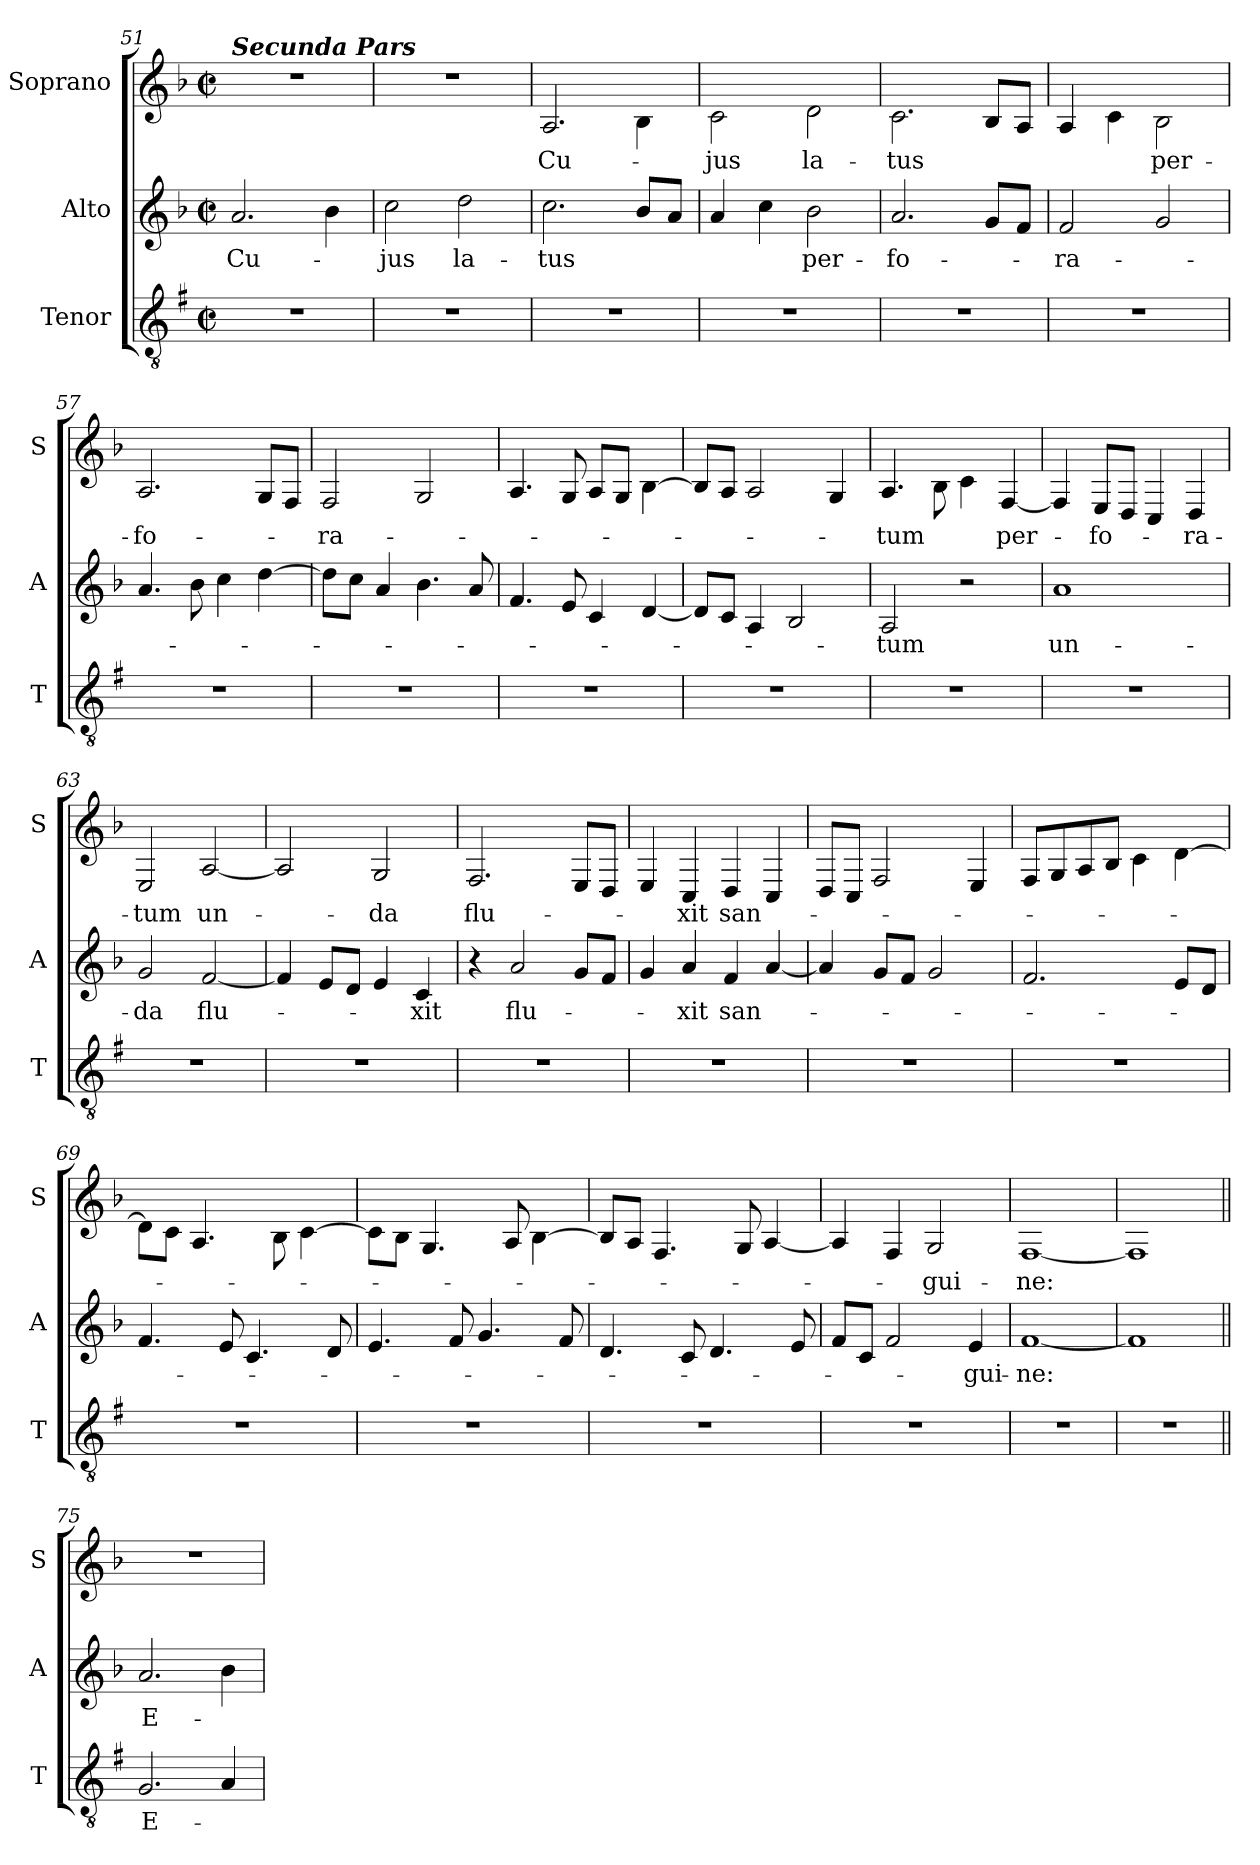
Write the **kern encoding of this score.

**kern	**text	**kern	**text	**kern	**text
*part3	*part3	*part2	*part2	*part1	*part1
*staff3	*staff3	*staff2	*staff2	*staff1	*staff1
*I"Tenor	*	*I"Alto	*	*I"Soprano	*
*I'T	*	*I'A	*	*I'S	*
*clefGv2	*	*clefG2	*	*clefG2	*
*ITrd1c2	*	*	*	*ITrd-7c-12	*
*k[b-]	*	*k[b-]	*	*k[b-]	*
*d:	*	*d:	*	*d:	*
*M2/2	*	*M2/2	*	*M2/2	*
*met(c|)	*	*met(c|)	*	*met(c|)	*
=51	=51	=51	=51	=51	=51
!	!	!	!	!LO:TX:a:Bi:t=Secunda  Pars	!
!	!	!	!LO:LY:b	!	!
1r	.	2.a/	Cu-	1r	.
.	.	4b-\	.	.	.
=52	=52	=52	=52	=52	=52
!	!	!	!LO:LY:b	!	!
1r	.	2cc\	-jus	1r	.
!	!	!	!LO:LY:b	!	!
.	.	2dd\	la-	.	.
=53	=53	=53	=53	=53	=53
!	!	!	!LO:LY:b	!	!LO:LY:b
1r	.	2.cc\	-tus	2.a/	Cu-
.	.	8b-/L	.	4b-\	.
.	.	8a/J	.	.	.
!!LO:PB:g=z
=54	=54	=54	=54	=54	=54
!	!	!	!	!	!LO:LY:b
1r	.	4a/	.	2cc\	-jus
.	.	4cc\	.	.	.
!	!	!	!LO:LY:b	!	!LO:LY:b
.	.	2b-\	per-	2dd\	la-
=55	=55	=55	=55	=55	=55
!	!	!	!LO:LY:b	!	!LO:LY:b
1r	.	2.a/	-fo-	2.cc\	-tus
.	.	8g/L	.	8b-/L	.
.	.	8f/J	.	8a/J	.
=56	=56	=56	=56	=56	=56
!	!	!	!LO:LY:b	!	!
1r	.	2f/	-ra-	4a/	.
.	.	.	.	4cc\	.
!	!	!	!	!	!LO:LY:b
.	.	2g/	.	2b-\	per-
=57	=57	=57	=57	=57	=57
!	!	!	!	!	!LO:LY:b
1r	.	4.a/	.	2.a/	-fo-
.	.	8b-\	.	.	.
.	.	4cc\	.	.	.
.	.	[4dd\	.	8g/L	.
.	.	.	.	8f/J	.
=58	=58	=58	=58	=58	=58
!	!	!	!	!	!LO:LY:b
1r	.	8dd\L]	.	2f/	-ra-
.	.	8cc\J	.	.	.
.	.	4a/	.	.	.
.	.	4.b-\	.	2g/	.
.	.	8a/	.	.	.
!!LO:LB:g=z
=59	=59	=59	=59	=59	=59
1r	.	4.f/	.	4.a/	.
.	.	8e/	.	8g/	.
.	.	4c/	.	8a/L	.
.	.	.	.	8g/J	.
.	.	[4d/	.	[4b-\	.
=60	=60	=60	=60	=60	=60
1r	.	8d/L]	.	8b-/L]	.
.	.	8c/J	.	8a/J	.
.	.	4A/	.	2a/	.
.	.	2B-/	.	.	.
.	.	.	.	4g/	.
=61	=61	=61	=61	=61	=61
!	!	!	!LO:LY:b	!	!LO:LY:b
1r	.	2A/	-tum	4.a/	-tum
.	.	.	.	8b-\	.
.	.	2r	.	4cc\	.
!	!	!	!	!	!LO:LY:b
.	.	.	.	[4f/	per-
=62	=62	=62	=62	=62	=62
!	!	!	!LO:LY:b	!	!
1r	.	1a	un-	4f/]	.
!	!	!	!	!	!LO:LY:b
.	.	.	.	8e/L	-fo-
.	.	.	.	8d/J	.
.	.	.	.	4c/	.
!	!	!	!	!	!LO:LY:b
.	.	.	.	4d/	-ra-
=63	=63	=63	=63	=63	=63
!	!	!	!LO:LY:b	!	!LO:LY:b
1r	.	2g/	-da	2e/	-tum
!	!	!	!LO:LY:b	!	!LO:LY:b
.	.	[2f/	flu-	[2a/	un-
!!LO:LB:g=z
=64	=64	=64	=64	=64	=64
1r	.	4f/]	.	2a/]	.
.	.	8e/L	.	.	.
.	.	8d/J	.	.	.
!	!	!	!	!	!LO:LY:b
.	.	4e/	.	2g/	-da
!	!	!	!LO:LY:b	!	!
.	.	4c/	-xit	.	.
=65	=65	=65	=65	=65	=65
!	!	!	!	!	!LO:LY:b
1r	.	4r	.	2.f/	flu-
!	!	!	!LO:LY:b	!	!
.	.	2a/	flu-	.	.
.	.	8g/L	.	8e/L	.
.	.	8f/J	.	8d/J	.
=66	=66	=66	=66	=66	=66
1r	.	4g/	.	4e/	.
!	!	!	!LO:LY:b	!	!LO:LY:b
.	.	4a/	-xit	4c/	-xit
!	!	!	!LO:LY:b	!	!LO:LY:b
.	.	4f/	san-	4d/	san-
.	.	[4a/	.	4c/	.
=67	=67	=67	=67	=67	=67
1r	.	4a/]	.	8d/L	.
.	.	.	.	8c/J	.
.	.	8g/L	.	2f/	.
.	.	8f/J	.	.	.
.	.	2g/	.	.	.
.	.	.	.	4e/	.
=68	=68	=68	=68	=68	=68
1r	.	2.f/	.	8f/L	.
.	.	.	.	8g/	.
.	.	.	.	8a/	.
.	.	.	.	8b-/J	.
.	.	.	.	4cc\	.
.	.	8e/L	.	[4dd\	.
.	.	8d/J	.	.	.
!!LO:LB:g=z
=69	=69	=69	=69	=69	=69
1r	.	4.f/	.	8dd\L]	.
.	.	.	.	8cc\J	.
.	.	.	.	4.a/	.
.	.	8e/	.	.	.
.	.	4.c/	.	.	.
.	.	.	.	8b-\	.
.	.	.	.	[4cc\	.
.	.	8d/	.	.	.
=70	=70	=70	=70	=70	=70
1r	.	4.e/	.	8cc\L]	.
.	.	.	.	8b-\J	.
.	.	.	.	4.g/	.
.	.	8f/	.	.	.
.	.	4.g/	.	.	.
.	.	.	.	8a/	.
.	.	.	.	[4b-\	.
.	.	8f/	.	.	.
=71	=71	=71	=71	=71	=71
1r	.	4.d/	.	8b-/L]	.
.	.	.	.	8a/J	.
.	.	.	.	4.f/	.
.	.	8c/	.	.	.
.	.	4.d/	.	.	.
.	.	.	.	8g/	.
.	.	.	.	[4a/	.
.	.	8e/	.	.	.
=72	=72	=72	=72	=72	=72
1r	.	8f/L	.	4a/]	.
.	.	8c/J	.	.	.
.	.	2f/	.	4f/	.
!	!	!	!	!	!LO:LY:b
.	.	.	.	2g/	-gui-
!	!	!	!LO:LY:b	!	!
.	.	4e/	-gui-	.	.
=73	=73	=73	=73	=73	=73
!	!	!	!LO:LY:b	!	!LO:LY:b
1r	.	[1f	-ne:	[1f	-ne:
=74	=74	=74	=74	=74	=74
1r	.	1f]	.	1f]	.
!!LO:PB:g=z
=75||	=75||	=75||	=75||	=75||	=75||
!	!LO:LY:b	!	!LO:LY:b	!	!
2.F/	E-	2.a/	E-	1r	.
4G/	.	4b-\	.	.	.
=	=	=	=	=	=
*-	*-	*-	*-	*-	*-
